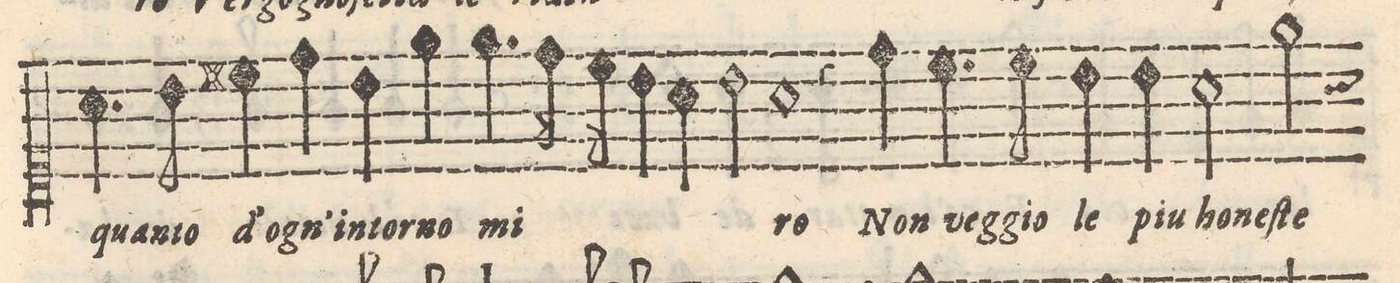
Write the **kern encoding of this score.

**kern	**text
*I"CANTO	*
*clefC1	*
*k[]	*
*met(C)	*
*M2/1	*
4.a\	quan-
8b\	-to
4cc#X\	d'ogn'
4dd\	in-
4b\	-tor-
4ee\	-no
4.ee\	mi-
16dd\	.
16cc#\	.
=9-	=9-
4b\	.
4a\	.
2b\	.
1a	-ro
=10-	=10-
4r	.
4dd\	Non
4.ccny\	veg-
8cc\	-gio
4b\	le
4b\	piu_ho-
2a\	-ne-
=11-	=11-
2ee\	-ſte
*-	*-
